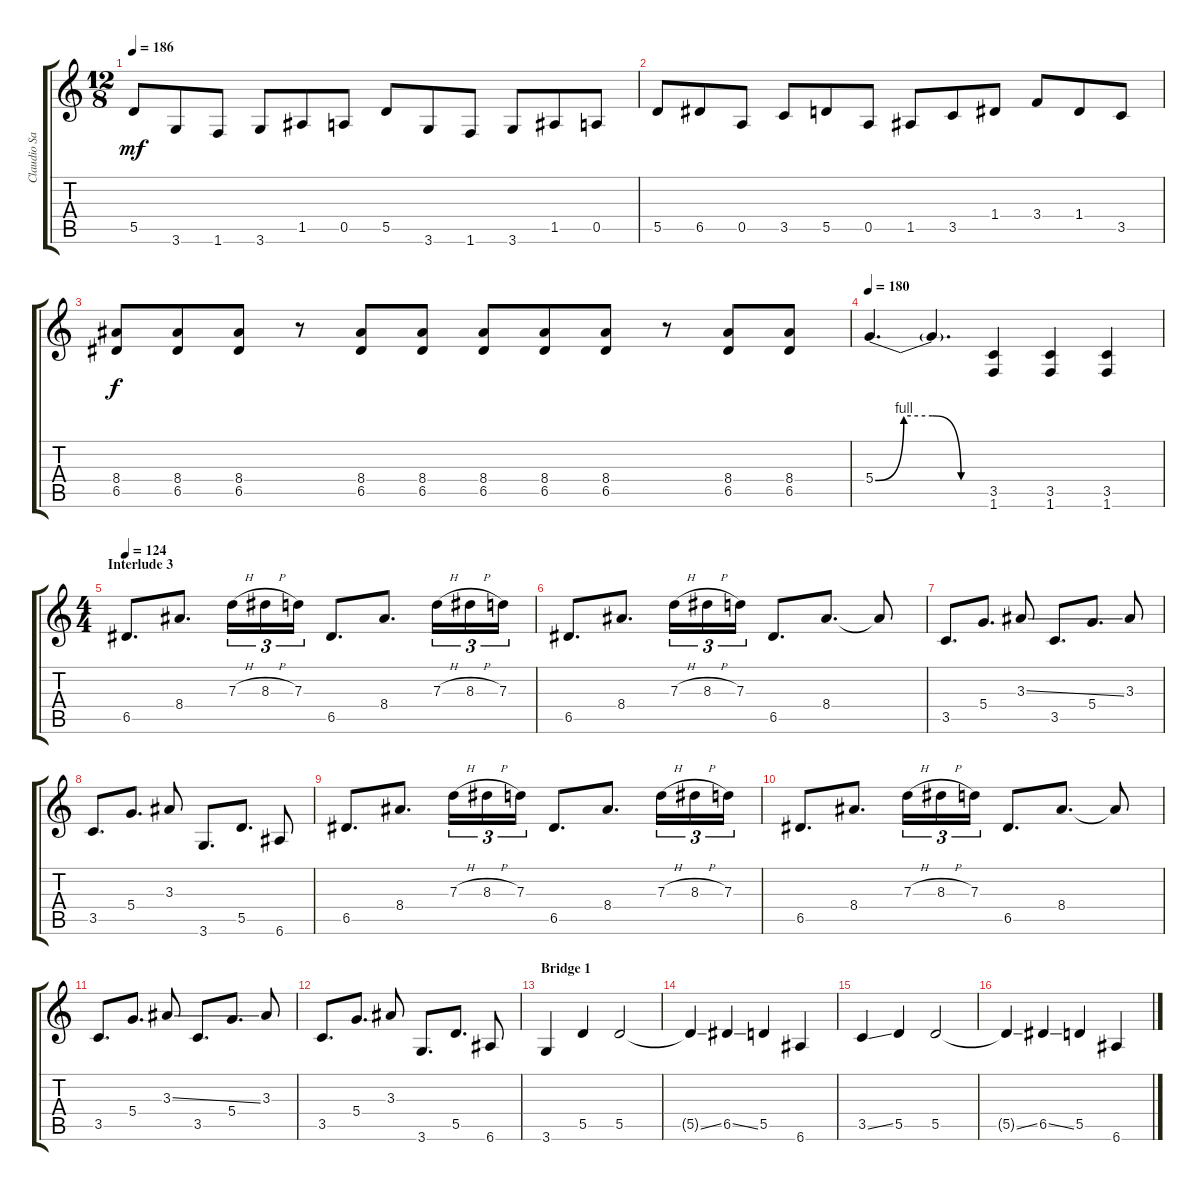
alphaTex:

\track ("Claudio Sanchez" "Claudio Sa") {instrument distortionguitar}
\staff {score tabs}
\tuning (E4 B3 G3 D3 A2 E2) {hide}
\ts (12 8)
\tempo 186
\clef g2
\ks c
5.5.8{dy mf} 3.6.8 1.6.8 3.6.8 1.5.8 0.5.8 5.5.8 3.6.8 1.6.8 3.6.8 1.5.8 0.5.8 |
5.5.8 6.5.8 0.5.8 3.5.8 5.5.8 0.5.8 1.5.8 3.5.8 1.4.8 3.4.8 1.4.8 3.5.8 |
(8.4 6.5).8{dy f} (8.4 6.5).8 (8.4 6.5).8 r.8 (8.4 6.5).8 (8.4 6.5).8 (8.4 6.5).8 (8.4 6.5).8 (8.4 6.5).8 r.8 (8.4 6.5).8 (8.4 6.5).8 |
\tempo 180
5.4{be (custom 0 0 15 4 30 4 45 0 60 0)}.4{d} 5.4{t}.4{d} (3.5 1.6).4 (3.5 1.6).4 (3.5 1.6).4 |
\ts (4 4)
\section ("" "Interlude 3")
\tempo 124
6.5.8{d} 8.4.8{d} 7.3{h}.16{tu (3 2)} 8.3{h}.16{tu (3 2)} 7.3.16{tu (3 2)} 6.5.8{d} 8.4.8{d} 7.3{h}.16{tu (3 2)} 8.3{h}.16{tu (3 2)} 7.3.16{tu (3 2)} |
6.5.8{d} 8.4.8{d} 7.3{h}.16{tu (3 2)} 8.3{h}.16{tu (3 2)} 7.3.16{tu (3 2)} 6.5.8{d} 8.4.8{d} 8.4{t}.8 |
3.5.8{d} 5.4.8{d} 3.3{ss}.8 3.5.8{d} 5.4.8{d} 3.3.8 |
3.5.8{d} 5.4.8{d} 3.3.8 3.6.8{d} 5.5.8{d} 6.6.8 |
6.5.8{d} 8.4.8{d} 7.3{h}.16{tu (3 2)} 8.3{h}.16{tu (3 2)} 7.3.16{tu (3 2)} 6.5.8{d} 8.4.8{d} 7.3{h}.16{tu (3 2)} 8.3{h}.16{tu (3 2)} 7.3.16{tu (3 2)} |
6.5.8{d} 8.4.8{d} 7.3{h}.16{tu (3 2)} 8.3{h}.16{tu (3 2)} 7.3.16{tu (3 2)} 6.5.8{d} 8.4.8{d} 8.4{t}.8 |
3.5.8{d} 5.4.8{d} 3.3{ss}.8 3.5.8{d} 5.4.8{d} 3.3.8 |
3.5.8{d} 5.4.8{d} 3.3.8 3.6.8{d} 5.5.8{d} 6.6.8 |
\section ("" "Bridge 1")
3.6.4 5.5.4 5.5.2 |
5.5{ss t}.4 6.5{ss}.4 5.5.4 6.6.4 |
3.5{ss}.4 5.5.4 5.5.2 |
5.5{ss t}.4 6.5{ss}.4 5.5.4 6.6.4
